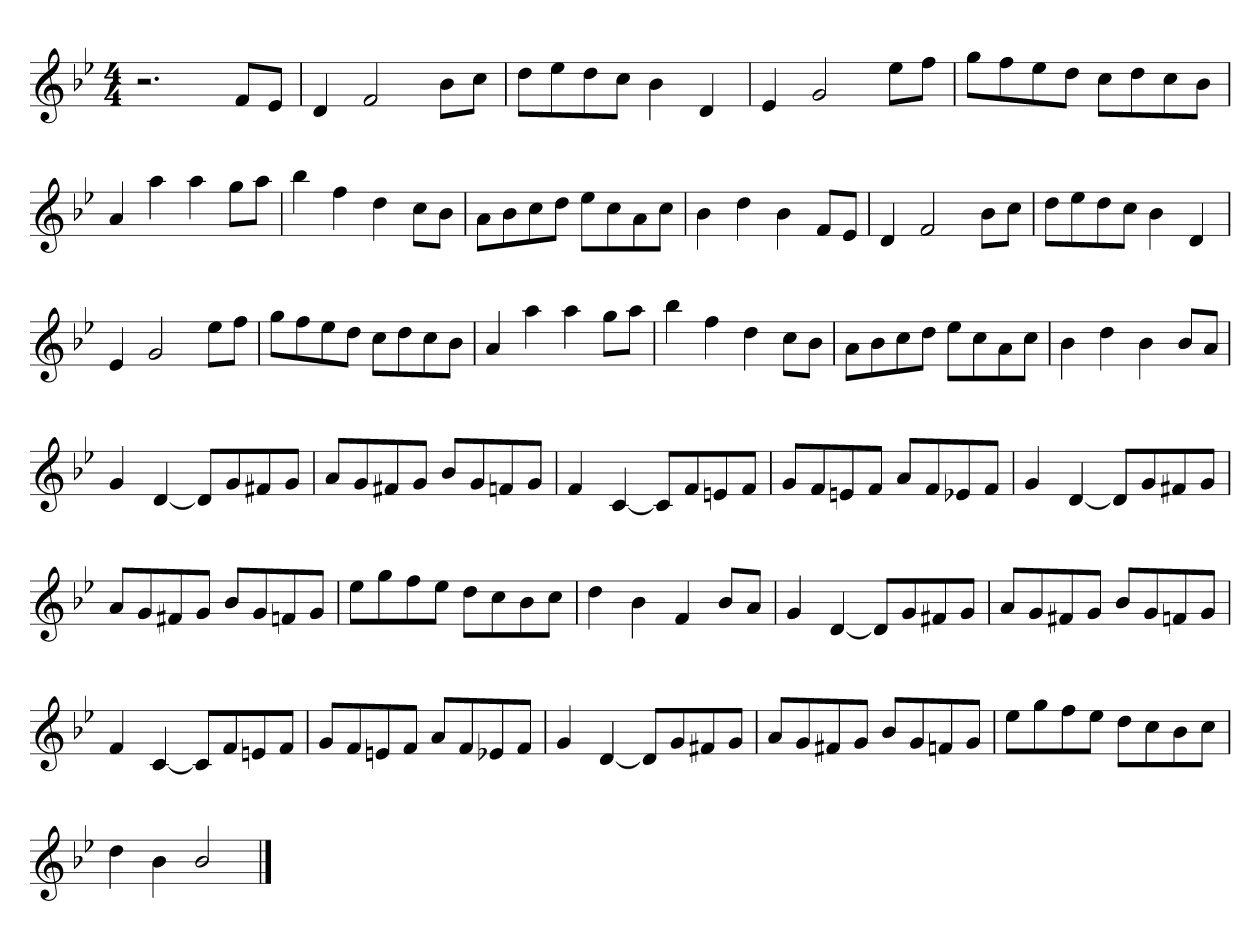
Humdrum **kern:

**kern
*part1
*staff1
*clefG2
*k[b-e-]
*M4/4
=
2.r
8f/L
8e-/J
=
4d/
2f/
8b-\L
8cc\J
=
8dd\L
8ee-\
8dd\
8cc\J
4b-\
4d/
=
4e-/
2g/
8ee-\L
8ff\J
=
8gg\L
8ff\
8ee-\
8dd\J
8cc\L
8dd\
8cc\
8b-\J
=
4a/
4aa\
4aa\
8gg\L
8aa\J
=
4bb-\
4ff\
4dd\
8cc\L
8b-\J
=
8a\L
8b-\
8cc\
8dd\J
8ee-\L
8cc\
8a\
8cc\J
=
4b-\
4dd\
4b-\
8f/L
8e-/J
=
4d/
2f/
8b-\L
8cc\J
=
8dd\L
8ee-\
8dd\
8cc\J
4b-\
4d/
=
4e-/
2g/
8ee-\L
8ff\J
=
8gg\L
8ff\
8ee-\
8dd\J
8cc\L
8dd\
8cc\
8b-\J
=
4a/
4aa\
4aa\
8gg\L
8aa\J
=
4bb-\
4ff\
4dd\
8cc\L
8b-\J
=
8a\L
8b-\
8cc\
8dd\J
8ee-\L
8cc\
8a\
8cc\J
=
4b-\
4dd\
4b-\
8b-/L
8a/J
=
4g/
[4d/
8d/L]
8g/
8f#X/
8g/J
=
8a/L
8g/
8f#X/
8g/J
8b-/L
8g/
8fn/
8g/J
=
4f/
[4c/
8c/L]
8f/
8en/
8f/J
=
8g/L
8f/
8en/
8f/J
8a/L
8f/
8e-X/
8f/J
=
4g/
[4d/
8d/L]
8g/
8f#X/
8g/J
=
8a/L
8g/
8f#X/
8g/J
8b-/L
8g/
8fn/
8g/J
=
8ee-\L
8gg\
8ff\
8ee-\J
8dd\L
8cc\
8b-\
8cc\J
=
4dd\
4b-\
4f/
8b-/L
8a/J
=
4g/
[4d/
8d/L]
8g/
8f#X/
8g/J
=
8a/L
8g/
8f#X/
8g/J
8b-/L
8g/
8fn/
8g/J
=
4f/
[4c/
8c/L]
8f/
8en/
8f/J
=
8g/L
8f/
8en/
8f/J
8a/L
8f/
8e-X/
8f/J
=
4g/
[4d/
8d/L]
8g/
8f#X/
8g/J
=
8a/L
8g/
8f#X/
8g/J
8b-/L
8g/
8fn/
8g/J
=
8ee-\L
8gg\
8ff\
8ee-\J
8dd\L
8cc\
8b-\
8cc\J
=
4dd\
4b-\
2b-/
==
*-
